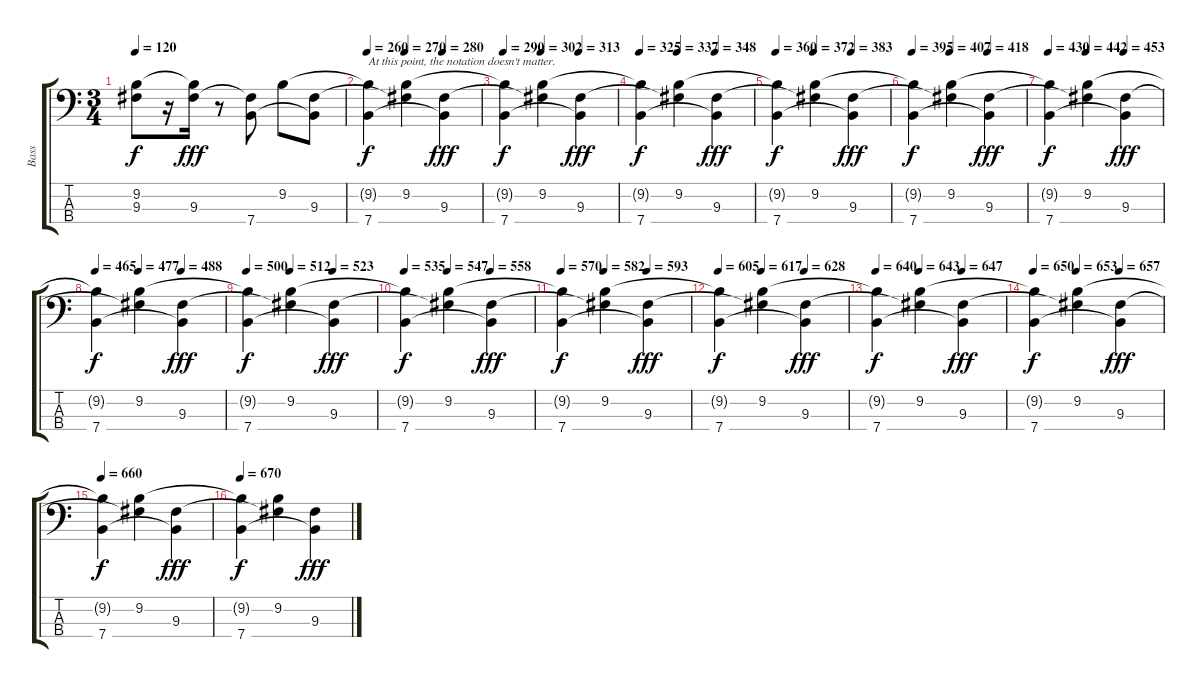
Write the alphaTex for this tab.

\track ("Bass" "Bass") {instrument fretlessbass}
\staff {score tabs}
\tuning (G2 D2 A1 E1) {hide}
\ts (3 4)
\tempo 120
\clef f4
\ks c
(9.2 9.3{t}).8{dy f} r.16 (9.2{t} 9.3).16{dy fff} r.8 (9.3{t} 7.4).8 9.2.8 (9.3 7.4{t}).8 |
\tempo 260
\tempo (270 0.3333333333333333)
\tempo (280 0.6666666666666666)
(9.2{t} 7.4).4{txt "At this point, the notation doesn't matter." dy f} (9.2 9.3{t}).4 (9.3 7.4{t}).4{dy fff} |
\tempo 290
\tempo (302 0.3333333333333333)
\tempo (313 0.6666666666666666)
(9.2{t} 7.4).4{dy f} (9.2 9.3{t}).4 (9.3 7.4{t}).4{dy fff} |
\tempo 325
\tempo (337 0.3333333333333333)
\tempo (348 0.6666666666666666)
(9.2{t} 7.4).4{dy f} (9.2 9.3{t}).4 (9.3 7.4{t}).4{dy fff} |
\tempo 360
\tempo (372 0.3333333333333333)
\tempo (383 0.6666666666666666)
(9.2{t} 7.4).4{dy f} (9.2 9.3{t}).4 (9.3 7.4{t}).4{dy fff} |
\tempo 395
\tempo (407 0.3333333333333333)
\tempo (418 0.6666666666666666)
(9.2{t} 7.4).4{dy f} (9.2 9.3{t}).4 (9.3 7.4{t}).4{dy fff} |
\tempo 430
\tempo (442 0.3333333333333333)
\tempo (453 0.6666666666666666)
(9.2{t} 7.4).4{dy f} (9.2 9.3{t}).4 (9.3 7.4{t}).4{dy fff} |
\tempo 465
\tempo (477 0.3333333333333333)
\tempo (488 0.6666666666666666)
(9.2{t} 7.4).4{dy f} (9.2 9.3{t}).4 (9.3 7.4{t}).4{dy fff} |
\tempo 500
\tempo (512 0.3333333333333333)
\tempo (523 0.6666666666666666)
(9.2{t} 7.4).4{dy f} (9.2 9.3{t}).4 (9.3 7.4{t}).4{dy fff} |
\tempo 535
\tempo (547 0.3333333333333333)
\tempo (558 0.6666666666666666)
(9.2{t} 7.4).4{dy f} (9.2 9.3{t}).4 (9.3 7.4{t}).4{dy fff} |
\tempo 570
\tempo (582 0.3333333333333333)
\tempo (593 0.6666666666666666)
(9.2{t} 7.4).4{dy f} (9.2 9.3{t}).4 (9.3 7.4{t}).4{dy fff} |
\tempo 605
\tempo (617 0.3333333333333333)
\tempo (628 0.6666666666666666)
(9.2{t} 7.4).4{dy f} (9.2 9.3{t}).4 (9.3 7.4{t}).4{dy fff} |
\tempo 640
\tempo (643 0.3333333333333333)
\tempo (647 0.6666666666666666)
(9.2{t} 7.4).4{dy f} (9.2 9.3{t}).4 (9.3 7.4{t}).4{dy fff} |
\tempo 650
\tempo (653 0.3333333333333333)
\tempo (657 0.6666666666666666)
(9.2{t} 7.4).4{dy f} (9.2 9.3{t}).4 (9.3 7.4{t}).4{dy fff} |
\tempo 660
(9.2{t} 7.4).4{dy f} (9.2 9.3{t}).4 (9.3 7.4{t}).4{dy fff} |
\tempo 670
(9.2{t} 7.4).4{dy f} (9.2 9.3{t}).4 (9.3 7.4{t}).4{dy fff}
